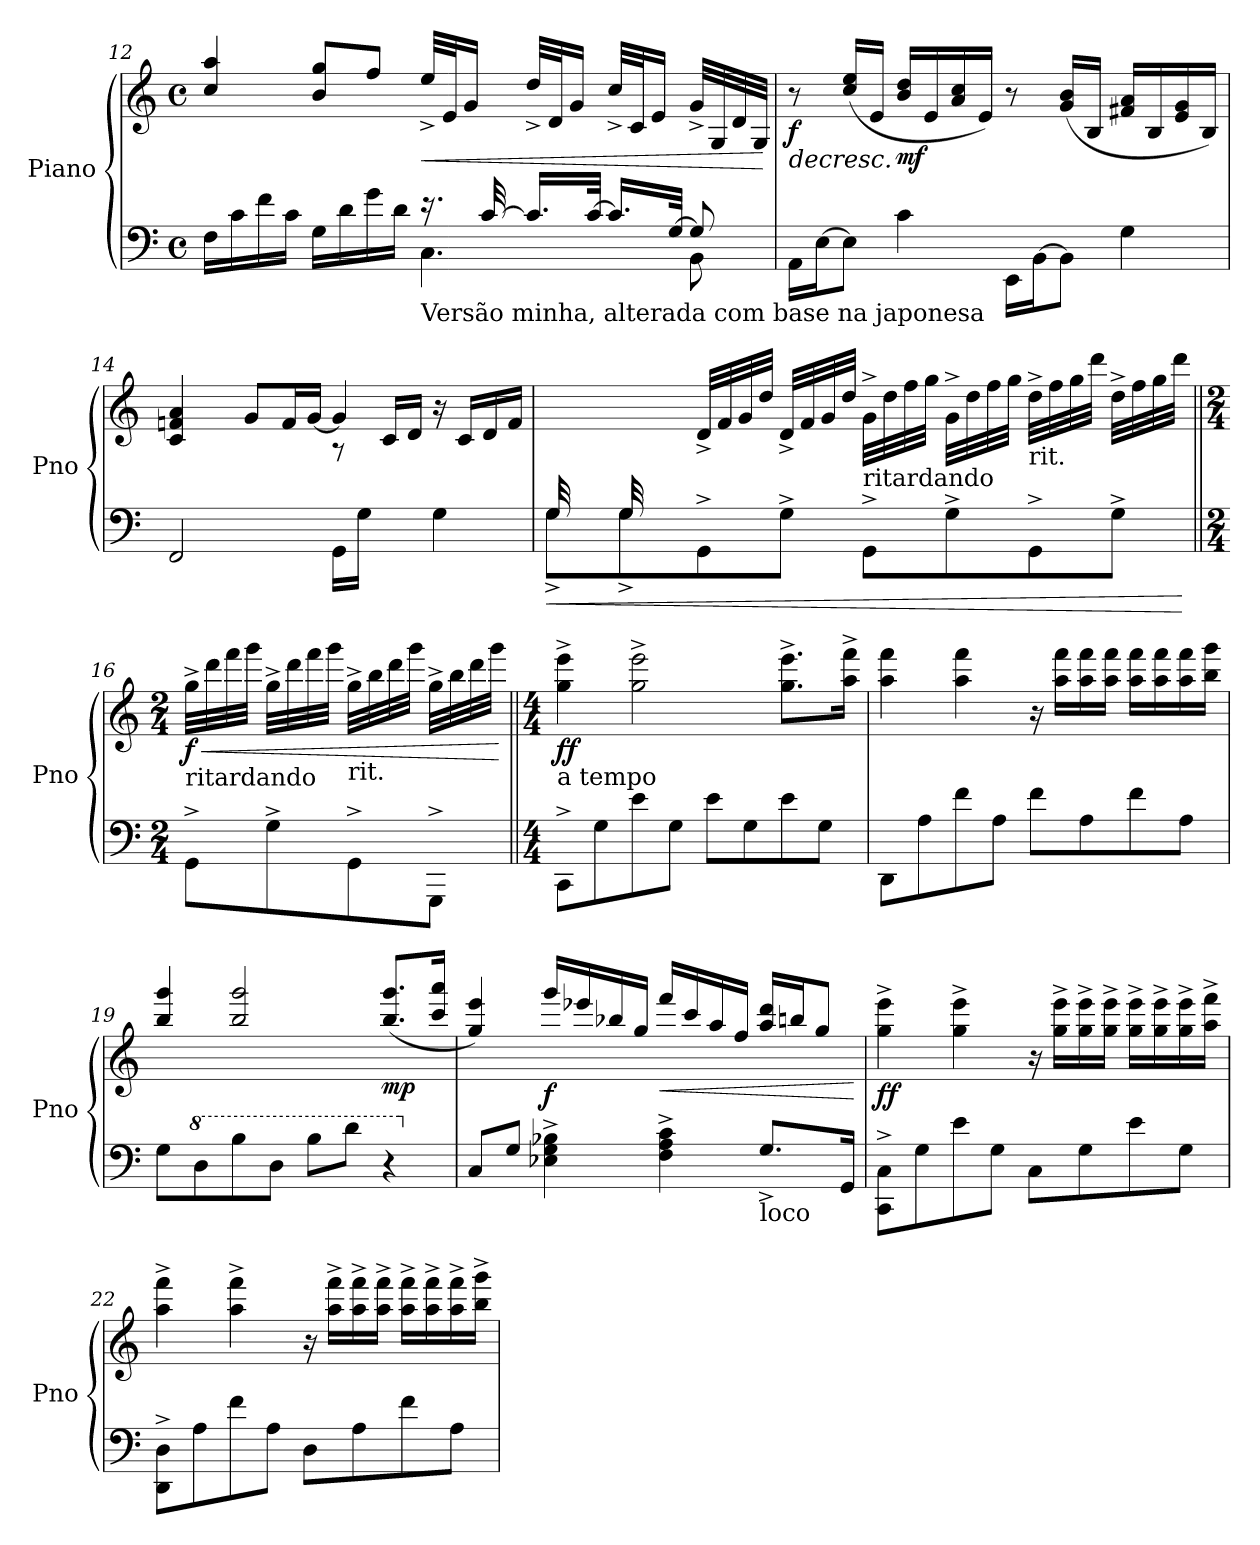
**kern	**kern	**dynam
*part1	*part1	*part1
*staff2	*staff1	*staff1/2
*I"Piano	*	*
*I'Pno	*	*
*clefF4	*clefG2	*
*k[]	*k[]	*
*C:	*C:	*
*M4/4	*M4/4	*
*met(c)	*met(c)	*
=12	=12	=12
*^	*	*
16F\LL	2ryy	4cc/ 4aa/	.
16c\	.	.	.
16f\	.	.	.
16c\JJ	.	.	.
16G\LL	.	8b/ 8gg/L	.
16d\	.	.	.
16g\	.	8ff/J	.
16d\JJ	.	.	.
!LO:TX:b:t=Versão minha, alterada com base na japonesa	!	!	!
!	!	!	!LO:HP:b
16.re	4.C\	32ee^/LLL	<
.	.	32e/J	.
.	.	16g/JJ	.
[32c/	.	.	.
16.c/LL]	.	32dd^/LLL	.
.	.	32d/J	.
.	.	16g/JJ	.
[32c/JJk	.	.	.
16.c/LL]	.	32cc^/LLL	.
.	.	32c/J	.
.	.	16e/JJ	.
[32G/JJk	.	.	.
8G/]	8BB\	32g^/LLL	.
.	.	32G/	.
.	.	32d/	.
.	.	32G/JJJ	.
*v	*v	*	*
.	.	[
!!LO:PB:g=z
=13	=13	=13
!	!	!LO:HP:b
!	!	!LO:DY:n=1:b
16AA\LL	8r	> f
[16E\J	.	.
8E\J]	(16cc/ 16ee/LL	.
.	16e/JJ	.
!	!	!LO:DY:n=2:b
4c\	16b/ 16dd/LL	mf
.	16e/	.
.	16a/ 16cc/	.
.	16e/JJ)	.
16EE\LL	8r	.
[16BB\J	.	.
8BB\J]	(16g/ 16b/LL	.
.	16B/JJ	.
4G\	16f#X/ 16a/LL	.
.	16B/	.
.	16e/ 16g/	.
.	16B/JJ)	.
.	.	]
=14	=14	=14
*	*^	*
*	*	*^	*
2FF/	4c/ 4fn/ 4a/	2ryy	8ryy	.
*	*	*v	*v	*
.	8g/L	.	.
.	16f/L	.	.
.	[16g/JJ	.	.
16GG\LL	4g/]	8rA	.
16G\JJ	.	.	.
*	*	*^	*
8ryy	.	4.ryy	16c/LL	.
.	.	.	16d/JJ	.
4G\	16r	.	4ryy	.
.	16c/LL	.	.	.
.	16d/	.	.	.
.	16f/JJ	.	.	.
*	*v	*v	*v	*
!!LO:LB:g=z
=15	=15	=15
!	!	!LO:HP:b=2
*^	*	*
(32G/LLL	8G^\L	32ryy	<
16.ryy	.	32d/	.
.	.	32f/	.
.	.	32g/JJJ	.
32G/LLL	8G^\	32ryy	.
2ryy	.	32d/	.
.	.	32f/	.
.	.	32g/JJJ	.
.	8GG^\	32d^/LLL	.
.	.	32f/	.
.	.	32g/	.
.	.	32dd/JJJ	.
.	8G^\J	32d^/LLL	.
.	.	32f/	.
.	.	32g/	.
.	.	32dd/JJJ	.
!	!	!LO:TX:b:t=ritardando	!
.	8GG^\L	32g^\LLL	.
.	.	32dd\	.
.	.	32ff\	.
.	.	32gg\JJJ	.
.	8G^\	32g^\LLL	.
4ryy	.	32dd\	.
.	.	32ff\	.
.	.	32gg\JJJ	.
!	!	!LO:TX:b:t=rit.	!
.	8GG^\	32dd^\LLL	.
.	.	32ff\	.
.	.	32gg\	.
.	.	32ddd\JJJ	.
.	8G^\J	32dd^\LLL	.
16.ryy	.	32ff\	.
.	.	32gg\	.
.	.	32ddd\JJJ	.
*v	*v	*	*
.	.	[
!!LO:LB:g=z
=16||	=16||	=16||
*M2/4	*M2/4	*
!	!LO:TX:b:t=ritardando	!
!	!	!LO:HP:b
!	!	!LO:DY:n=1:b
8GG^\L	32gg^\LLL	< f
.	32ddd\	.
.	32fff\	.
.	32ggg\JJJ	.
8G^\	32gg^\LLL	.
.	32ddd\	.
.	32fff\	.
.	32ggg\JJJ	.
!	!LO:TX:b:t=rit.	!
8GG^\	32gg^\LLL	.
.	32bb\	.
.	32ddd\	.
.	32ggg\JJJ	.
8GGG^\J	32gg^\LLL	.
.	32bb\	.
.	32ddd\	.
.	32ggg\JJJ)	.
.	.	[
=17||	=17||	=17||
!!LO:REH:place=s1:a:t=C
*M4/4	*M4/4	*
!	!LO:TX:b:t=a tempo	!
!	!	!LO:DY:b
8CC^\L	4gg\^ 4eee\^	ff
8G\	.	.
8e\	2gg\^ 2eee\^	.
8G\J	.	.
8e\L	.	.
8G\	.	.
8e\	8.gg\^ 8.eee\^L	.
8G\J	.	.
.	16aa\^ 16fff\^Jk	.
=18	=18	=18
8DD\L	4aa\ 4fff\	.
8A\	.	.
8f\	4aa\ 4fff\	.
8A\J	.	.
8f\L	16r	.
.	16aa\ 16fff\LL	.
8A\	16aa\ 16fff\	.
.	16aa\ 16fff\JJ	.
8f\	16aa\ 16fff\LL	.
.	16aa\ 16fff\	.
8A\J	16aa\ 16fff\	.
.	16bb\ 16ggg\JJ	.
!!LO:LB:g=z
=19	=19	=19
8G\L	4bb/ 4ggg/	.
*8va	*	*
8d\	.	.
8b\	2bb/ 2ggg/	.
8d\J	.	.
8b\L	.	.
8dd\J	.	.
!	!	!LO:DY:b
4r	(8.bb/ 8.ggg/L	mp
.	16ccc/ 16aaa/Jk	.
=20	=20	=20
*X8va	*	*
8C/L	4gg/ 4eee/)	.
8G/J	.	.
!	!	!LO:DY:b
4E-X\^ 4G\^ 4B-X\^	16ggg/LL	f
.	16eee-X/	.
.	16bb-X/	.
.	16gg/JJ	.
!	!	!LO:HP:b
4F\^ 4A\^ 4c\^	16fff/LL	<
.	16ccc/	.
.	16aa/	.
.	16ff/JJ	.
!LO:TX:b:t=loco	!	!
8.G^/L	16aa/ 16ddd/LL	.
.	16bbn/J	.
.	8gg/J	.
16GG/Jk	.	.
.	.	[
=21	=21	=21
!	!	!LO:DY:b
8CC\^ 8C\^L	4gg\^ 4eee\^	ff
8G\	.	.
8e\	4gg\^ 4eee\^	.
8G\J	.	.
8C\L	16r	.
.	16gg\^ 16eee\^LL	.
8G\	16gg\^ 16eee\^	.
.	16gg\^ 16eee\^JJ	.
8e\	16gg\^ 16eee\^LL	.
.	16gg\^ 16eee\^	.
8G\J	16gg\^ 16eee\^	.
.	16aa\^ 16fff\^JJ	.
!!LO:PB:g=z
=22	=22	=22
8DD\^ 8D\^L	4aa\^ 4fff\^	.
8A\	.	.
8f\	4aa\^ 4fff\^	.
8A\J	.	.
8D\L	16r	.
.	16aa\^ 16fff\^LL	.
8A\	16aa\^ 16fff\^	.
.	16aa\^ 16fff\^JJ	.
8f\	16aa\^ 16fff\^LL	.
.	16aa\^ 16fff\^	.
8A\J	16aa\^ 16fff\^	.
.	16bb\^ 16ggg\^JJ	.
=	=	=
*-	*-	*-
